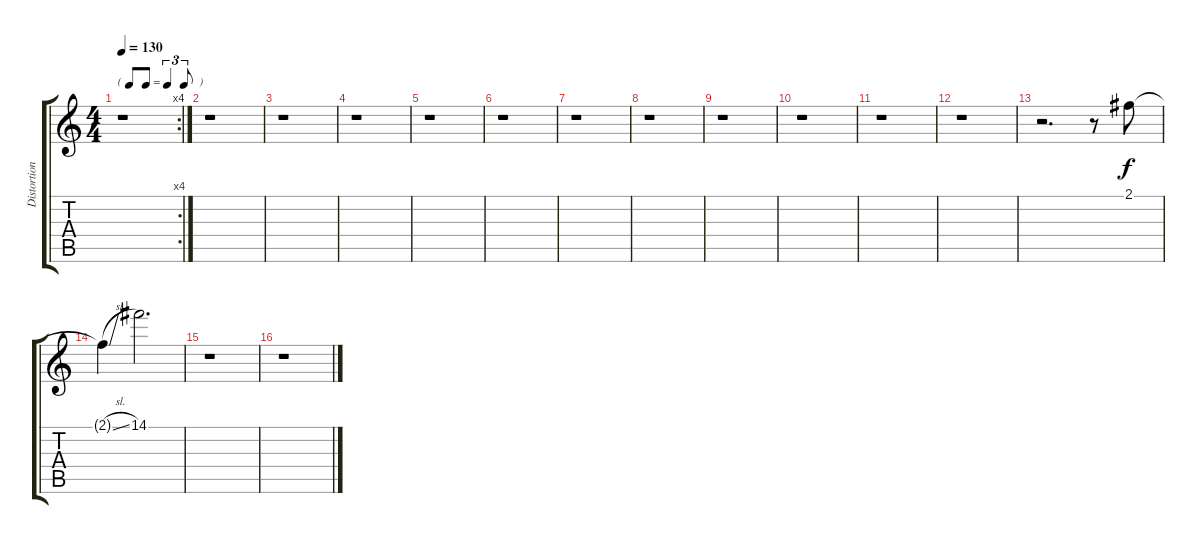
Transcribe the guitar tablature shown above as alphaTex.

\track ("Distortion Guitar Slide (Martin L. Gore)" "Distortion") {instrument distortionguitar}
\staff {score tabs}
\tuning (E4 B3 G3 D3 A2 E2) {hide}
\rc 4
\ts (4 4)
\tf triplet8th
\tempo 130
\clef g2
\ks c
r.1{dy f} |
r.1 |
r.1 |
r.1 |
r.1 |
r.1 |
r.1 |
r.1 |
r.1 |
r.1 |
r.1 |
r.1 |
r.2{d} r.8 2.1.8 |
2.1{sl t}.4 14.1.2{d} |
r.1 |
r.1
